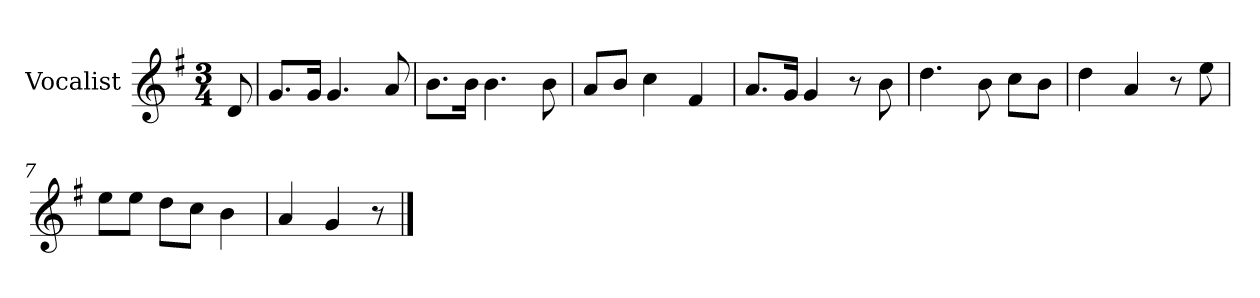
**kern
*part1
*staff1
*I"Vocalist
*k[f#]
*G:
*M3/4
=
8d
=1
8.gL
16gJk
4.g
8a
=2
8.bL
16bJk
4.b
8b
=3
8aL
8bJ
4cc
4f#
=4
8.aL
16gJk
4g
8r
8b
=5
4.dd
8b
8ccL
8bJ
=6
4dd
4a
8r
8ee
=7
8eeL
8eeJ
8ddL
8ccJ
4b
=8
4a
4g
8r
==
*-
